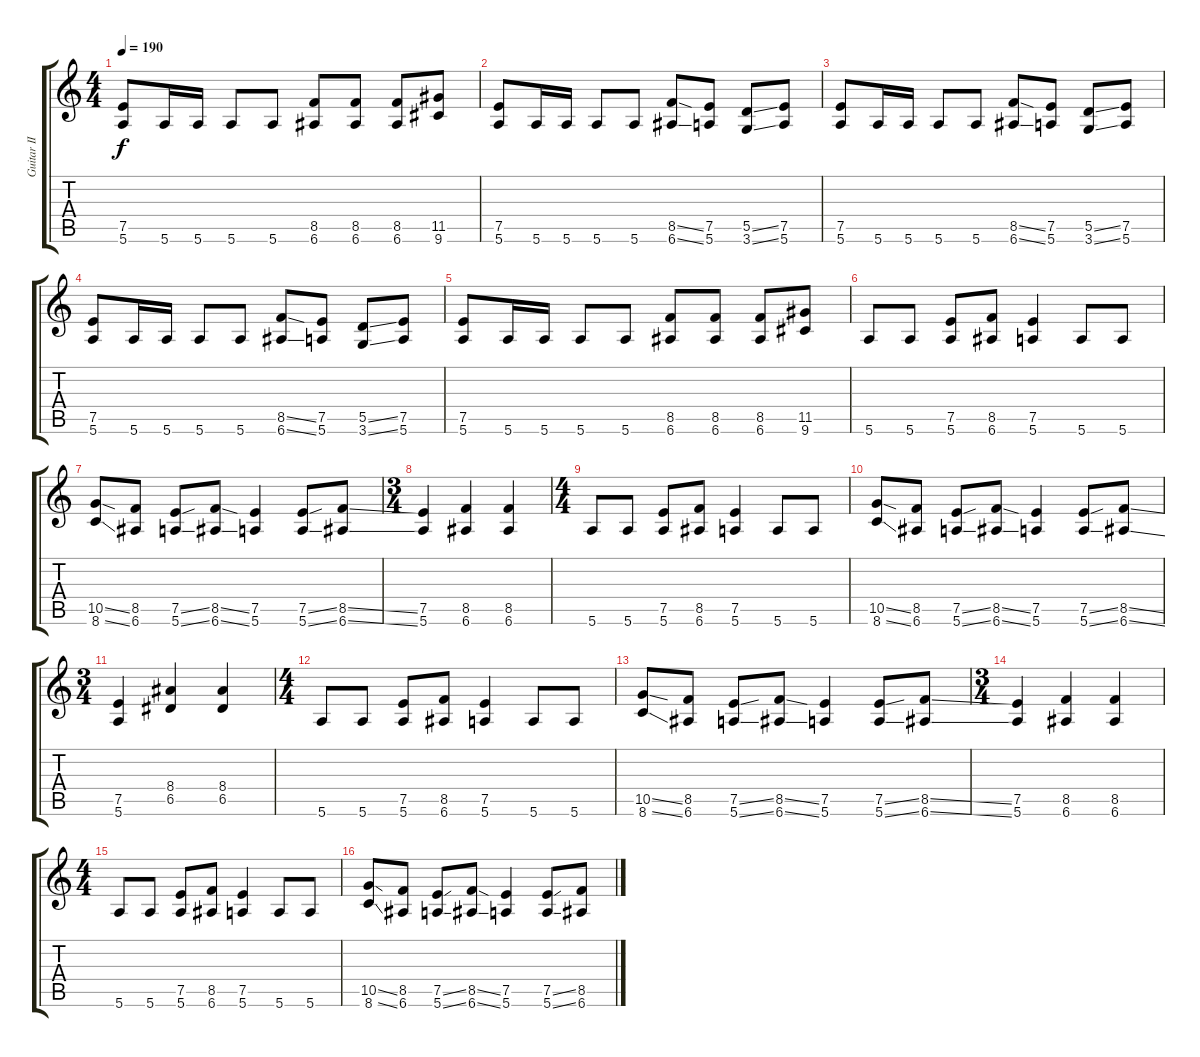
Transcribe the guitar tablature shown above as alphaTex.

\track ("Guitar II" "Guitar II") {instrument distortionguitar}
\staff {score tabs}
\tuning (E4 B3 G3 D3 A2 E2) {hide}
\ts (4 4)
\tempo 190
\clef g2
\ks c
(7.5 5.6).8{dy f} 5.6.16 5.6.16 5.6.8 5.6.8 (8.5 6.6).8 (8.5 6.6).8 (8.5 6.6).8 (11.5 9.6).8 |
(7.5 5.6).8 5.6.16 5.6.16 5.6.8 5.6.8 (8.5{ss} 6.6{ss}).8 (7.5 5.6).8 (5.5{ss} 3.6{ss}).8 (7.5 5.6).8 |
(7.5 5.6).8 5.6.16 5.6.16 5.6.8 5.6.8 (8.5{ss} 6.6{ss}).8 (7.5 5.6).8 (5.5{ss} 3.6{ss}).8 (7.5 5.6).8 |
(7.5 5.6).8 5.6.16 5.6.16 5.6.8 5.6.8 (8.5{ss} 6.6{ss}).8 (7.5 5.6).8 (5.5{ss} 3.6{ss}).8 (7.5 5.6).8 |
(7.5 5.6).8 5.6.16 5.6.16 5.6.8 5.6.8 (8.5 6.6).8 (8.5 6.6).8 (8.5 6.6).8 (11.5 9.6).8 |
5.6.8 5.6.8 (7.5 5.6).8 (8.5 6.6).8 (7.5 5.6).4 5.6.8 5.6.8 |
(10.5{ss} 8.6{ss}).8 (8.5 6.6).8 (7.5{ss} 5.6{ss}).8 (8.5{ss} 6.6{ss}).8 (7.5 5.6).4 (7.5{ss} 5.6{ss}).8 (8.5{ss} 6.6{ss}).8 |
\ts (3 4)
(7.5 5.6).4 (8.5 6.6).4 (8.5 6.6).4 |
\ts (4 4)
5.6.8 5.6.8 (7.5 5.6).8 (8.5 6.6).8 (7.5 5.6).4 5.6.8 5.6.8 |
(10.5{ss} 8.6{ss}).8 (8.5 6.6).8 (7.5{ss} 5.6{ss}).8 (8.5{ss} 6.6{ss}).8 (7.5 5.6).4 (7.5{ss} 5.6{ss}).8 (8.5{ss} 6.6{ss}).8 |
\ts (3 4)
(7.5 5.6).4 (8.4 6.5).4 (8.4 6.5).4 |
\ts (4 4)
5.6.8 5.6.8 (7.5 5.6).8 (8.5 6.6).8 (7.5 5.6).4 5.6.8 5.6.8 |
(10.5{ss} 8.6{ss}).8 (8.5 6.6).8 (7.5{ss} 5.6{ss}).8 (8.5{ss} 6.6{ss}).8 (7.5 5.6).4 (7.5{ss} 5.6{ss}).8 (8.5{ss} 6.6{ss}).8 |
\ts (3 4)
(7.5 5.6).4 (8.5 6.6).4 (8.5 6.6).4 |
\ts (4 4)
5.6.8 5.6.8 (7.5 5.6).8 (8.5 6.6).8 (7.5 5.6).4 5.6.8 5.6.8 |
(10.5{ss} 8.6{ss}).8 (8.5 6.6).8 (7.5{ss} 5.6{ss}).8 (8.5{ss} 6.6{ss}).8 (7.5 5.6).4 (7.5{ss} 5.6{ss}).8 (8.5{ss} 6.6{ss}).8
